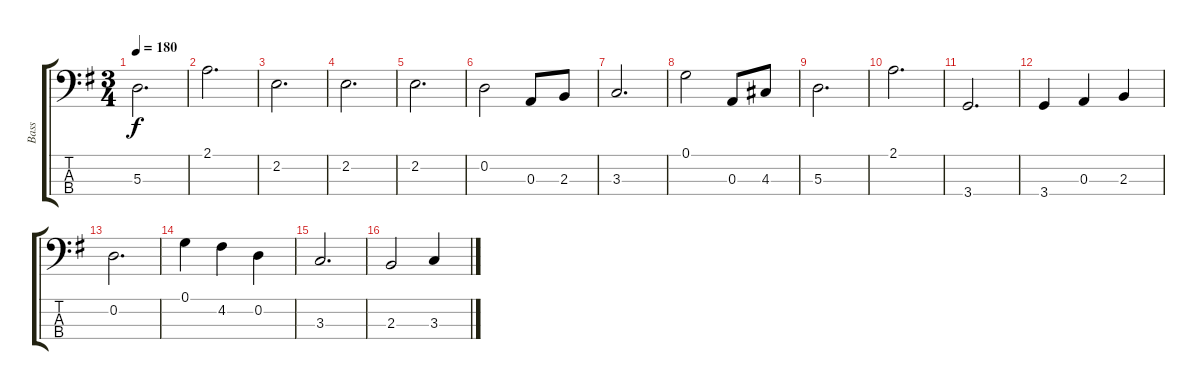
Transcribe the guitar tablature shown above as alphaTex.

\track ("Bass" "Bass") {instrument acousticbass bank 32}
\staff {score tabs}
\tuning (G2 D2 A1 E1) {hide}
\ts (3 4)
\tempo 180
\clef f4
\ks eminor
5.3.2{d dy f} |
2.1.2{d} |
2.2.2{d} |
2.2.2{d} |
2.2.2{d} |
0.2.2 0.3.8 2.3.8 |
3.3.2{d} |
0.1.2 0.3.8 4.3.8 |
5.3.2{d} |
2.1.2{d} |
3.4.2{d} |
3.4.4 0.3.4 2.3.4 |
0.2.2{d} |
0.1.4 4.2.4 0.2.4 |
3.3.2{d} |
2.3.2 3.3.4
